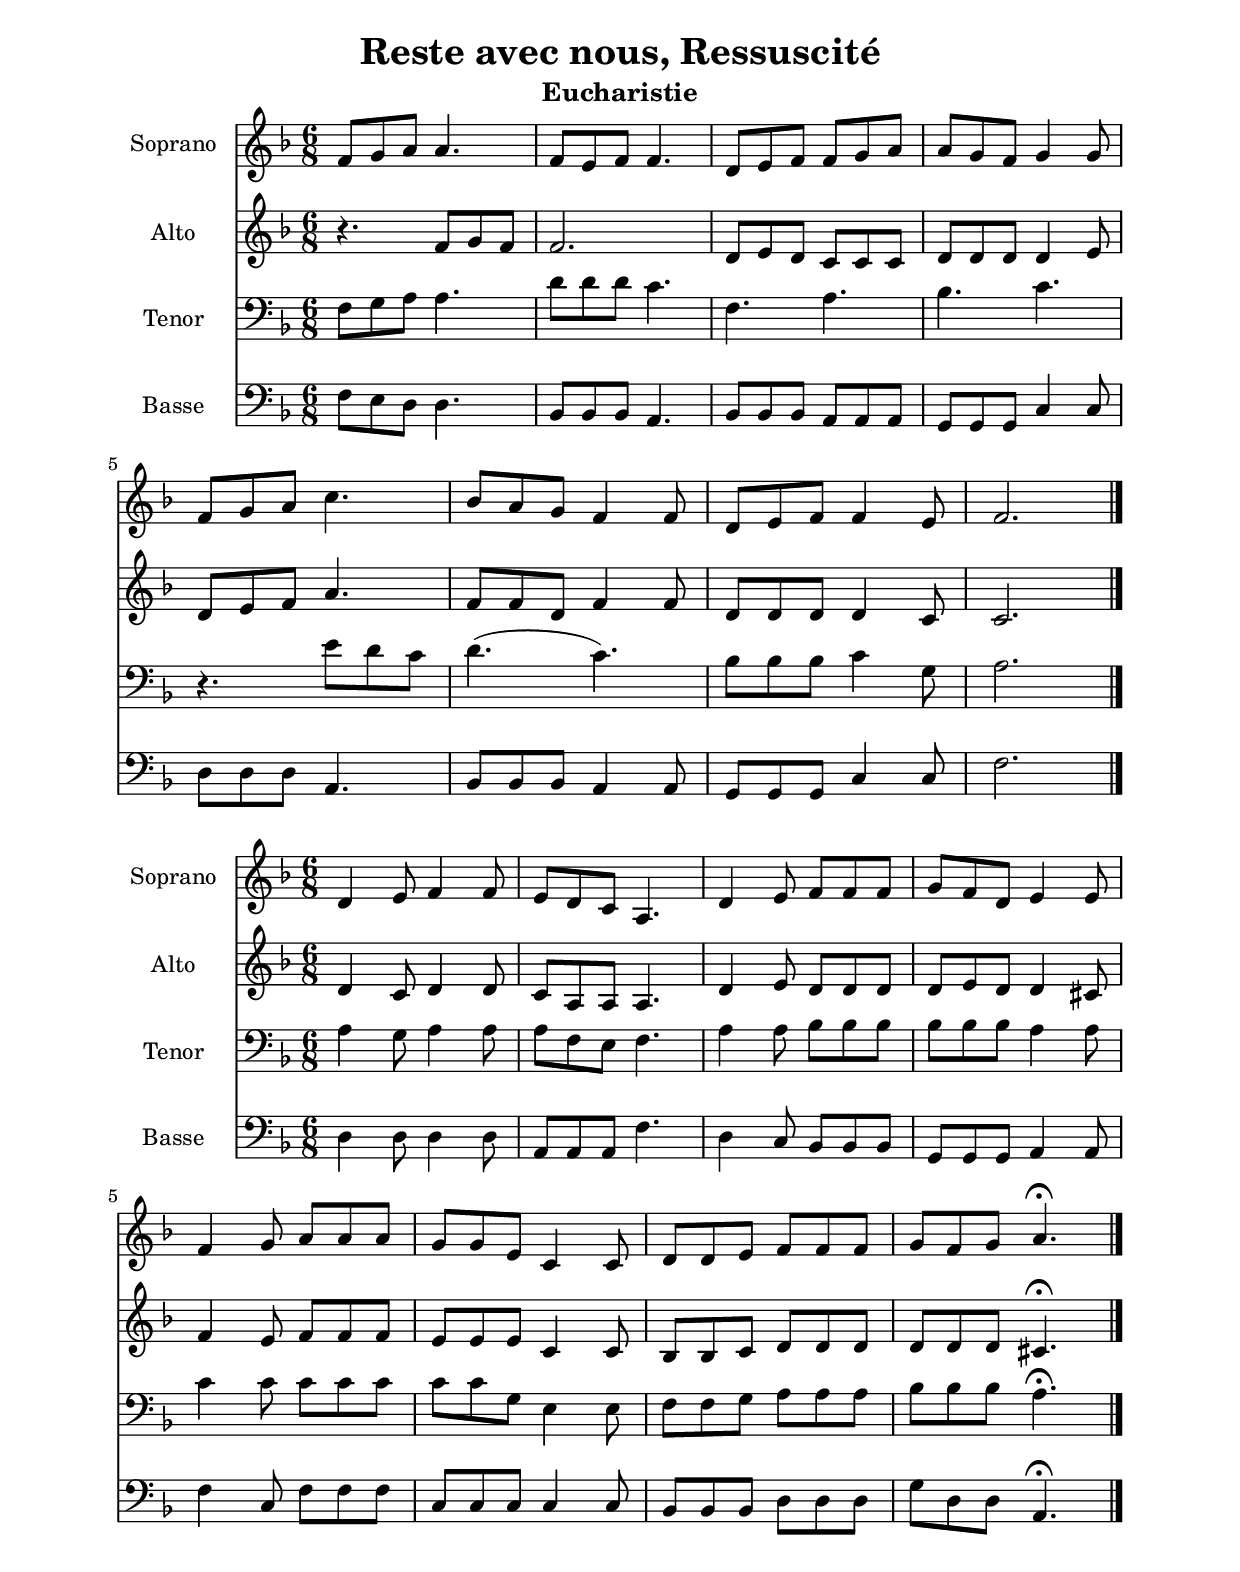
\version "2.22.1"
\language "italiano"

\header {
  title = "Reste avec nous, Ressuscité"
  subtitle = "Eucharistie"
}

global = {
  \key fa \major
  \time 6/8
}

sopranoChorus = 
  \relative do' {
    \global
    fa8 sol la la4.
    fa8 mi fa fa4.
    re8 mi fa fa sol la
    la8 sol fa sol4 sol8
    fa8 sol la do4.
    sib8 la sol fa4 fa8
    re8 mi fa fa4 mi8
    fa2.
    \bar "|."
  }

altoChorus = 
  \relative do' {
    \global
    r4. fa8 sol fa
    fa2.
    re8 mi re do do do
    re8 re re re4 mi8
    re8 mi fa la4.
    fa8 fa re fa4 fa8
    re8 re re re4 do8
    do2.
  }

tenorChorus =
  \relative do {
    \global
    fa8 sol la la4.
    re8 re re do4.
    fa,4. la
    sib4. do
    r4. mi8 re do
    re4. ( do )
    sib8 sib sib do4 sol8
    la2.
  }


bassChorus =
  \relative do {
    \global
    fa8 mi re re4.
    sib8 sib sib la4.
    sib8 sib sib la la la
    sol8 sol sol do4 do8
    re8 re re la4.
    sib8 sib sib la4 la8
    sol8 sol sol do4 do8
    fa2.
  }

%%%------------------------ couplets -------------------

sopranoVerse = 
  \relative do' {
    \global
    re4 mi8 fa4 fa8
    mi8 re do la4.
    re4 mi8 fa8 fa fa
    sol8 fa re mi4 mi8
    fa4 sol8 la8 la la
    sol8 sol mi do4 do8
    re8 re mi fa fa fa
    sol8 fa sol la4. \fermata
    \bar "|."
  }

altoVerse = 
  \relative do' {
    \global
    re4 do8 re 4 re8
    do8 la la la4.
    re4 mi8 re8 re re
    re8 mi re re4 dod8
    fa4 mi8 fa8 fa fa
    mi8 mi mi do4 do8
    sib8 sib do re re re
    re8 re re dod4. \fermata
  }

tenorVerse =
  \relative do' {
    \global
    la4 sol8 la4 la8
    la8 fa mi fa4.
    la4 la8 sib8 sib sib
    sib8 sib sib la4 la8
    do4 do8 do8 do do
    do8 do sol mi4 mi8
    fa8 fa sol la la la
    sib8 sib sib la4. \fermata
  }


bassVerse =
  \relative do {
    \global
    re4 re8 re4 re8
    la8 la la fa'4.
    re4 do8 sib8 sib sib
    sol8 sol sol la4 la8
    fa'4 do8 fa8 fa fa
    do8 do do do4 do8
    sib8 sib sib re re re
    sol8 re re la4. \fermata
  }



\book{
  \paper {
    left-margin = 20\mm
    right-margin = 20\mm
    top-margin = 20\mm
    bottom-margin = 20\mm
  }
  
  \score {
    <<
      \new Staff \with {instrumentName = "Soprano" midiInstrument = "choir aahs"} { \sopranoChorus }
      \new Staff \with {instrumentName = "Alto" midiInstrument = "choir aahs"} { \altoChorus }
      \new Staff \with {instrumentName = "Tenor" midiInstrument = "choir aahs"} { \clef bass \tenorChorus }
      \new Staff \with {instrumentName = "Basse" midiInstrument = "choir aahs"} { \clef bass \bassChorus }
    >>
    \layout { 
      indent = 2\cm
      \override BreathingSign.text = \markup { \musicglyph "comma" }
    }
    \midi {
      \tempo 4=100
    }
  }
  
  \score {
    <<
      \new Staff \with {instrumentName = "Soprano" midiInstrument = "choir aahs"} { \sopranoVerse }
      \new Staff \with {instrumentName = "Alto" midiInstrument = "choir aahs"} { \altoVerse }
      \new Staff \with {instrumentName = "Tenor" midiInstrument = "choir aahs"} { \clef bass \tenorVerse }
      \new Staff \with {instrumentName = "Basse" midiInstrument = "choir aahs"} { \clef bass \bassVerse }
    >>
    \layout { 
      indent = 2\cm
      \override BreathingSign.text = \markup { \musicglyph "comma" }
    }
    \midi {
      \tempo 4=100
    }
  }
}
